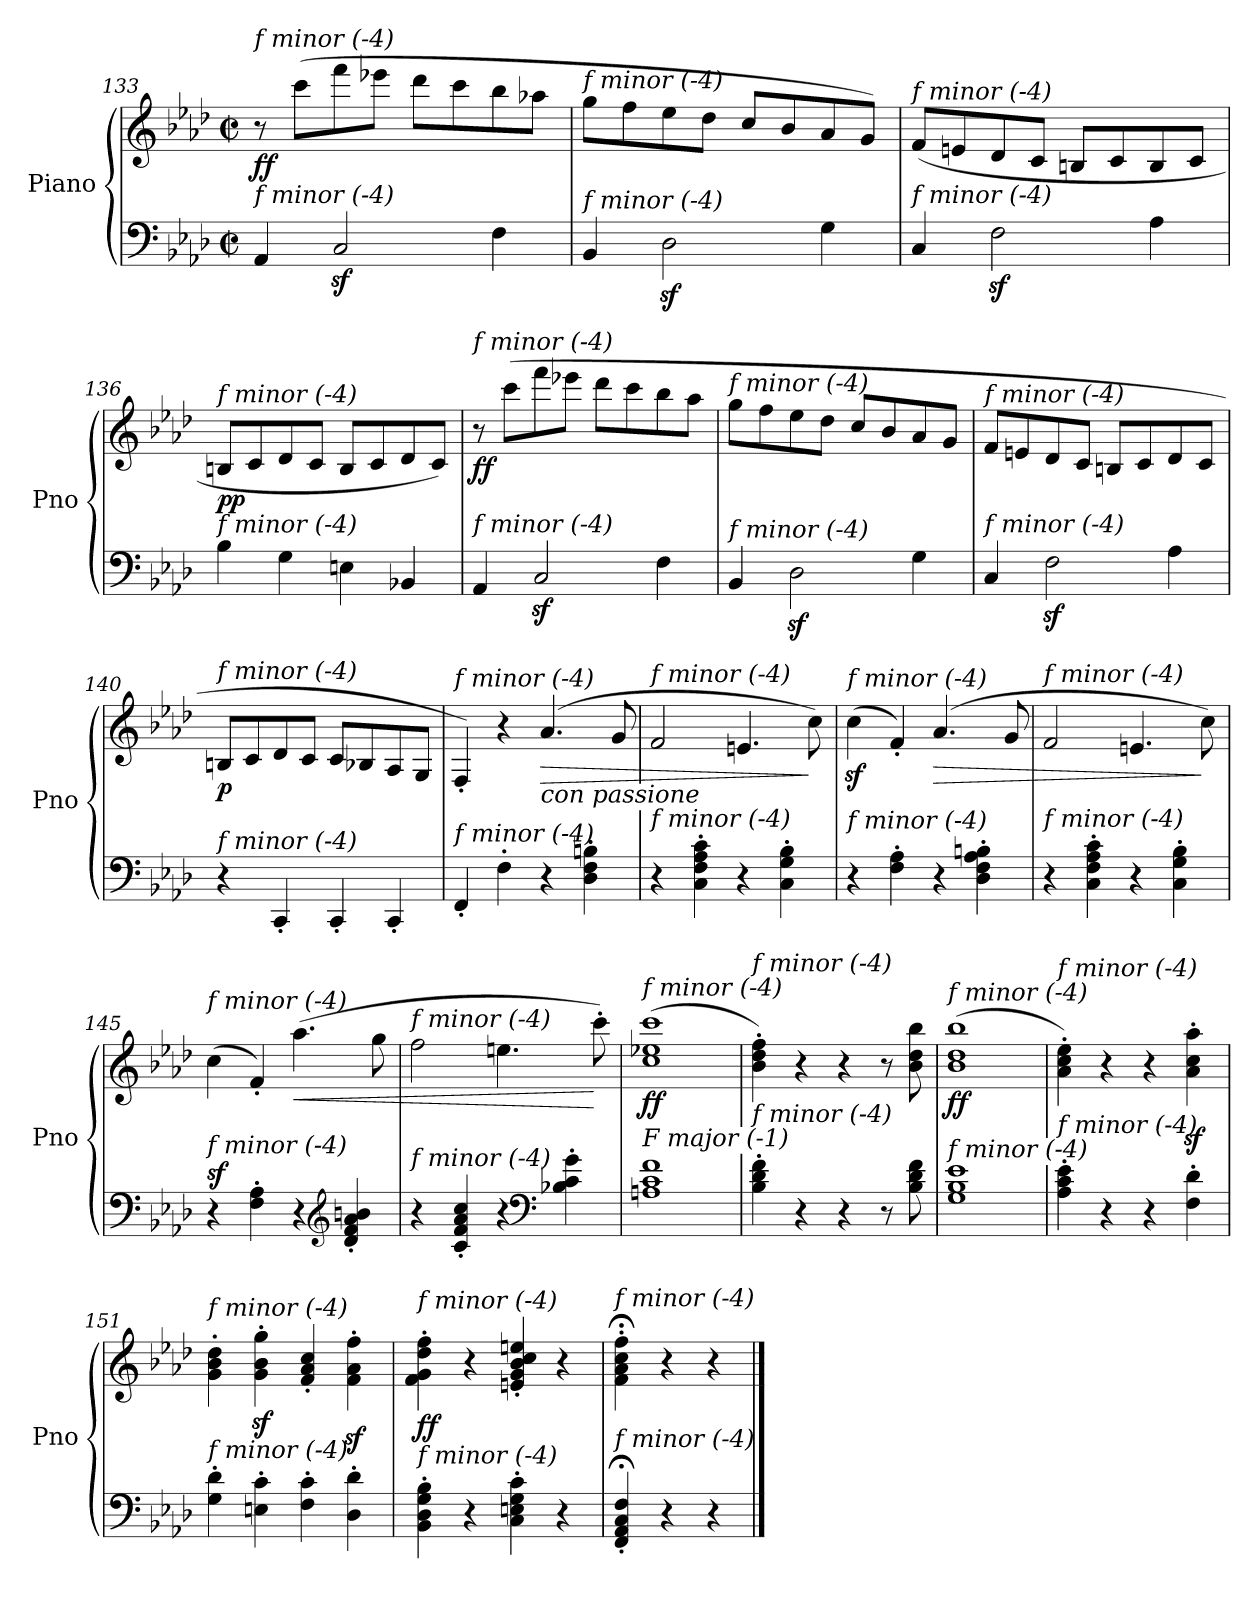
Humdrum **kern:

**kern	**kern	**dynam
*part1	*part1	*part1
*staff2	*staff1	*staff1/2
*I"Piano	*	*
*I'Pno	*	*
*clefF4	*clefG2	*
*k[b-e-a-d-]	*k[b-e-a-d-]	*
*M2/2	*M2/2	*
*met(c|)	*met(c|)	*
=133	=133	=133
!	!LO:TX:i:t=f minor (-4)	!
!LO:TX:i:t=f minor (-4)	!	!
!	!	!LO:DY:b
4AA-/	8r	ff
.	(>8ccc\L	.
2Cz</	8fff\	.
.	8eee-X\J	.
.	8ddd-\L	.
.	8ccc\	.
4F\	8bb-\	.
.	8aa-X\J	.
=134	=134	=134
!	!LO:TX:i:t=f minor (-4)	!
!LO:TX:i:t=f minor (-4)	!	!
4BB-/	8gg\L	.
.	8ff\	.
2D-z<\	8ee-\	.
.	8dd-\J	.
.	8cc/L	.
.	8b-/	.
4G\	8a-/	.
.	8g/J)	.
!!LO:LB:g=z
=135	=135	=135
!	!LO:TX:i:t=f minor (-4)	!
!LO:TX:i:t=f minor (-4)	!	!
4C/	(>8f/L	.
.	8en/	.
2Fz<\	8d-/	.
.	8c/J	.
.	8Bn/L	.
.	8c/	.
4A-\	8B/	.
.	8c/J	.
!!LO:LB:g=z
=136	=136	=136
!	!LO:TX:i:t=f minor (-4)	!
!LO:TX:i:t=f minor (-4)	!	!
!	!	!LO:DY:b
4B-\	8Bn/L	pp
.	8c/	.
4G\	8d-/	.
.	8c/J	.
4En\	8B/L	.
.	8c/	.
4BB-X/	8d-/	.
.	8c/J)	.
=137	=137	=137
!	!LO:TX:i:t=f minor (-4)	!
!LO:TX:i:t=f minor (-4)	!	!
!	!	!LO:DY:b
4AA-/	8r	ff
.	(>8ccc\L	.
2Cz</	8fff\	.
.	8eee-X\J	.
.	8ddd-\L	.
.	8ccc\	.
4F\	8bb-\	.
.	8aa-\J	.
=138	=138	=138
!	!LO:TX:i:t=f minor (-4)	!
!LO:TX:i:t=f minor (-4)	!	!
4BB-/	8gg\L	.
.	8ff\	.
2D-z<\	8ee-\	.
.	8dd-\J	.
.	8cc/L	.
.	8b-/	.
4G\	8a-/	.
.	8g/J	.
=139	=139	=139
!	!LO:TX:i:t=f minor (-4)	!
!LO:TX:i:t=f minor (-4)	!	!
4C/	8f/L	.
.	8en/	.
2Fz<\	8d-/	.
.	8c/J	.
.	8Bn/L	.
.	8c/	.
4A-\	8d-/	.
.	8c/J	.
!!LO:PB:g=z
=140	=140	=140
!	!LO:TX:i:t=f minor (-4)	!
!LO:TX:i:t=f minor (-4)	!	!
!	!	!LO:DY:b
4r	8Bn/L	p
.	8c/	.
4CC'/	8d-/	.
.	8c/J	.
4CC'/	8c/L	.
.	8B-X/	.
4CC'/	8A-/	.
.	8G/J	.
!!LO:PB:g=z
=141	=141	=141
!	!LO:TX:i:t=f minor (-4)	!
!LO:TX:i:t=f minor (-4)	!	!
4FF'/	4F'/)	.
4F'\	4r	.
!	!LO:TX:b:i:t=con passione	!
!	!	!LO:HP:b
4r	(>4.a-/	>
4D-\' 4F\' 4Bn\'	.	.
.	8g/	.
=142	=142	=142
!	!LO:TX:i:t=f minor (-4)	!
!LO:TX:i:t=f minor (-4)	!	!
4r	2f/	.
4C\' 4F\' 4A-\' 4c\'	.	.
4r	4.en/	.
4C\' 4G\' 4B-\'	.	.
.	8cc\)	]
=143	=143	=143
!	!LO:TX:i:t=f minor (-4)	!
!LO:TX:i:t=f minor (-4)	!	!
4r	(>4ccz<\	.
4F\' 4A-\'	4f'/)	.
!	!	!LO:HP:b
4r	(>4.a-/	>
4D-\' 4F\' 4A-\' 4Bn\'	.	.
.	8g/	.
=144	=144	=144
!	!LO:TX:i:t=f minor (-4)	!
!LO:TX:i:t=f minor (-4)	!	!
4r	2f/	.
4C\' 4F\' 4A-\' 4c\'	.	.
4r	4.en/	.
4C\' 4G\' 4B-\'	.	.
.	8cc\)	]
=145	=145	=145
!	!LO:TX:i:t=f minor (-4)	!
!LO:TX:i:t=f minor (-4)	!	!
!	!	!LO:DY:a=2
4r	(>4cc\	sf
4F\' 4A-\'	4f'/)	.
!	!	!LO:HP:b
4r	(>4.aa-\	<
*clefG2	*	*
4d-/' 4f/' 4a-/' 4bn/'	.	.
.	8gg\	.
=146	=146	=146
!	!LO:TX:i:t=f minor (-4)	!
!LO:TX:i:t=f minor (-4)	!	!
4r	2ff\	.
4c/' 4f/' 4a-/' 4cc/'	.	.
4r	4.een\	.
*clefF4	*	*
4B-X\' 4c\' 4g\'	.	.
.	8ccc'\)	[
=147	=147	=147
!	!LO:TX:i:t=f minor (-4)	!
!LO:TX:i:t=F major (-1)	!	!
!	!	!LO:DY:b
1An 1c 1f	(>1cc 1ee-X 1ccc	ff
=148	=148	=148
!	!LO:TX:i:t=f minor (-4)	!
!LO:TX:i:t=f minor (-4)	!	!
4B-\' 4d-\' 4f\'	4b-\' 4dd-\' 4ff\')	.
4r	4r	.
4r	4r	.
8r	8r	.
8B-\ 8d-\ 8f\	8b-\ 8dd-\ 8bb-\	.
!!LO:LB:g=z
=149	=149	=149
!	!LO:TX:i:t=f minor (-4)	!
!LO:TX:i:t=f minor (-4)	!	!
!	!	!LO:DY:b
1G 1B- 1e-	(>1b- 1dd- 1bb-	ff
=150	=150	=150
!	!LO:TX:i:t=f minor (-4)	!
!LO:TX:i:t=f minor (-4)	!	!
4A-\' 4c\' 4e-\'	4a-\' 4cc\' 4ee-\')	.
4r	4r	.
4r	4r	.
4F\' 4d-\'	4a-\z<' 4cc\z<' 4aa-\z<'	.
=151	=151	=151
!	!LO:TX:i:t=f minor (-4)	!
!LO:TX:i:t=f minor (-4)	!	!
4G\' 4d-\'	4g\' 4b-\' 4dd-\'	.
4En\' 4c\'	4g\z<' 4b-\z<' 4gg\z<'	.
4F\' 4c\'	4f/' 4a-/' 4cc/'	.
4D-\' 4d-\'	4f\z<' 4a-\z<' 4ff\z<'	.
=152	=152	=152
!	!LO:TX:i:t=f minor (-4)	!
!LO:TX:i:t=f minor (-4)	!	!
!	!	!LO:DY:b
4BB-\' 4D-\' 4G\' 4B-\'	4f\' 4g\' 4dd-\' 4ff\'	ff
4r	4r	.
4C\' 4En\' 4G\' 4c\'	4en/' 4g/' 4b-/' 4cc/' 4een/'	.
4r	4r	.
=153	=153	=153
!	!LO:TX:i:t=f minor (-4)	!
!LO:TX:i:t=f minor (-4)	!	!
4FF/;' 4AA-/;' 4C/;' 4F/;'	4f\;<' 4a-\;<' 4cc\;<' 4ff\;<'	.
4r	4r	.
4r	4r	.
==	==	==
*-	*-	*-
